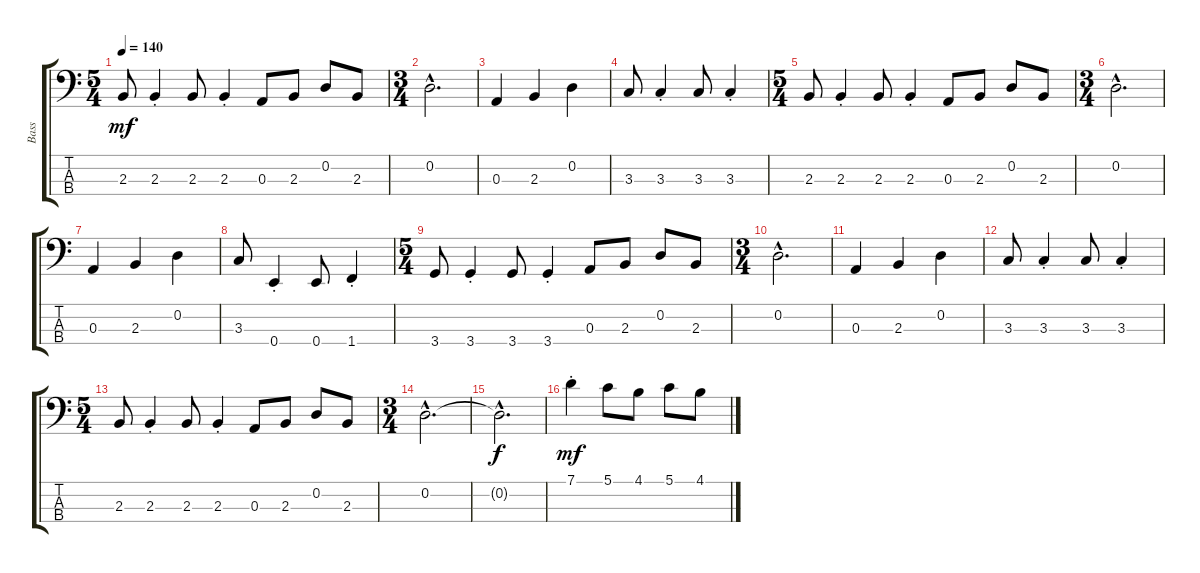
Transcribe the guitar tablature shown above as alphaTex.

\track ("Bass" "Bass") {instrument electricbassfinger}
\staff {score tabs}
\tuning (G2 D2 A1 E1) {hide}
\ts (5 4)
\tempo 140
\clef f4
\ks c
2.3.8{dy mf} 2.3{st}.4 2.3.8 2.3{st}.4 0.3.8 2.3.8 0.2.8 2.3.8 |
\ts (3 4)
0.2{hac}.2{d} |
0.3.4 2.3.4 0.2.4 |
3.3.8 3.3{st}.4 3.3.8 3.3{st}.4 |
\ts (5 4)
2.3.8 2.3{st}.4 2.3.8 2.3{st}.4 0.3.8 2.3.8 0.2.8 2.3.8 |
\ts (3 4)
0.2{hac}.2{d} |
0.3.4 2.3.4 0.2.4 |
3.3.8 0.4{st}.4 0.4.8 1.4{st}.4 |
\ts (5 4)
3.4.8 3.4{st}.4 3.4.8 3.4{st}.4 0.3.8 2.3.8 0.2.8 2.3.8 |
\ts (3 4)
0.2{hac}.2{d} |
0.3.4 2.3.4 0.2.4 |
3.3.8 3.3{st}.4 3.3.8 3.3{st}.4 |
\ts (5 4)
2.3.8 2.3{st}.4 2.3.8 2.3{st}.4 0.3.8 2.3.8 0.2.8 2.3.8 |
\ts (3 4)
0.2{hac}.2{d} |
0.2{hac t}.2{d dy f} |
7.1{st}.4{dy mf} 5.1.8 4.1.8 5.1.8 4.1.8
